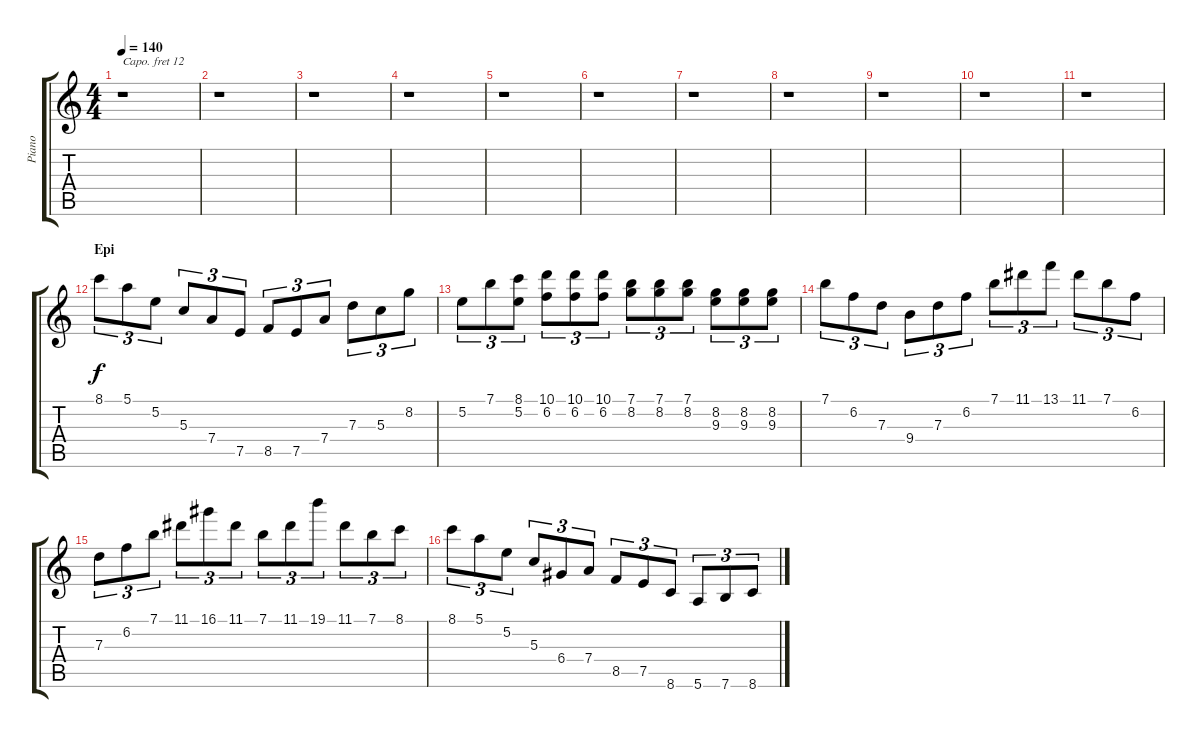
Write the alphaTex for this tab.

\track ("Piano" "Piano") {instrument electricgrandpiano}
\staff {score tabs}
\capo 12
\tuning (E4 B3 G3 D3 A2 E2) {hide}
\ts (4 4)
\tempo 140
\clef g2
\ks c
r.1{dy f} |
r.1 |
r.1 |
r.1 |
r.1 |
r.1 |
r.1 |
r.1 |
r.1 |
r.1 |
r.1 |
\section ("" "Epi")
8.1.8{tu (3 2)} 5.1.8{tu (3 2)} 5.2.8{tu (3 2)} 5.3.8{tu (3 2)} 7.4.8{tu (3 2)} 7.5.8{tu (3 2)} 8.5.8{tu (3 2)} 7.5.8{tu (3 2)} 7.4.8{tu (3 2)} 7.3.8{tu (3 2)} 5.3.8{tu (3 2)} 8.2.8{tu (3 2)} |
5.2.8{tu (3 2)} 7.1.8{tu (3 2)} (8.1 5.2).8{tu (3 2)} (10.1 6.2).8{tu (3 2)} (10.1 6.2).8{tu (3 2)} (10.1 6.2).8{tu (3 2)} (7.1 8.2).8{tu (3 2)} (7.1 8.2).8{tu (3 2)} (7.1 8.2).8{tu (3 2)} (8.2 9.3).8{tu (3 2)} (8.2 9.3).8{tu (3 2)} (8.2 9.3).8{tu (3 2)} |
7.1.8{tu (3 2)} 6.2.8{tu (3 2)} 7.3.8{tu (3 2)} 9.4.8{tu (3 2)} 7.3.8{tu (3 2)} 6.2.8{tu (3 2)} 7.1.8{tu (3 2)} 11.1.8{tu (3 2)} 13.1.8{tu (3 2)} 11.1.8{tu (3 2)} 7.1.8{tu (3 2)} 6.2.8{tu (3 2)} |
7.3.8{tu (3 2)} 6.2.8{tu (3 2)} 7.1.8{tu (3 2)} 11.1.8{tu (3 2)} 16.1.8{tu (3 2)} 11.1.8{tu (3 2)} 7.1.8{tu (3 2)} 11.1.8{tu (3 2)} 19.1.8{tu (3 2)} 11.1.8{tu (3 2)} 7.1.8{tu (3 2)} 8.1.8{tu (3 2)} |
8.1.8{tu (3 2)} 5.1.8{tu (3 2)} 5.2.8{tu (3 2)} 5.3.8{tu (3 2)} 6.4.8{tu (3 2)} 7.4.8{tu (3 2)} 8.5.8{tu (3 2)} 7.5.8{tu (3 2)} 8.6.8{tu (3 2)} 5.6.8{tu (3 2)} 7.6.8{tu (3 2)} 8.6.8{tu (3 2)}
